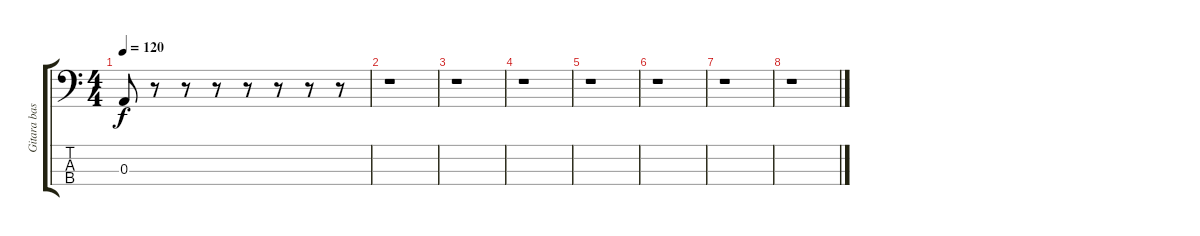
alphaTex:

\track ("Gitara basowa" "Gitara bas") {instrument electricbassfinger}
\staff {score tabs}
\tuning (G2 D2 A1 E1) {hide}
\ts (4 4)
\tempo 120
\clef f4
\ks c
0.3.8{dy f} r.8 r.8 r.8 r.8 r.8 r.8 r.8 |
r.1 |
r.1 |
r.1 |
r.1 |
r.1 |
r.1 |
r.1
